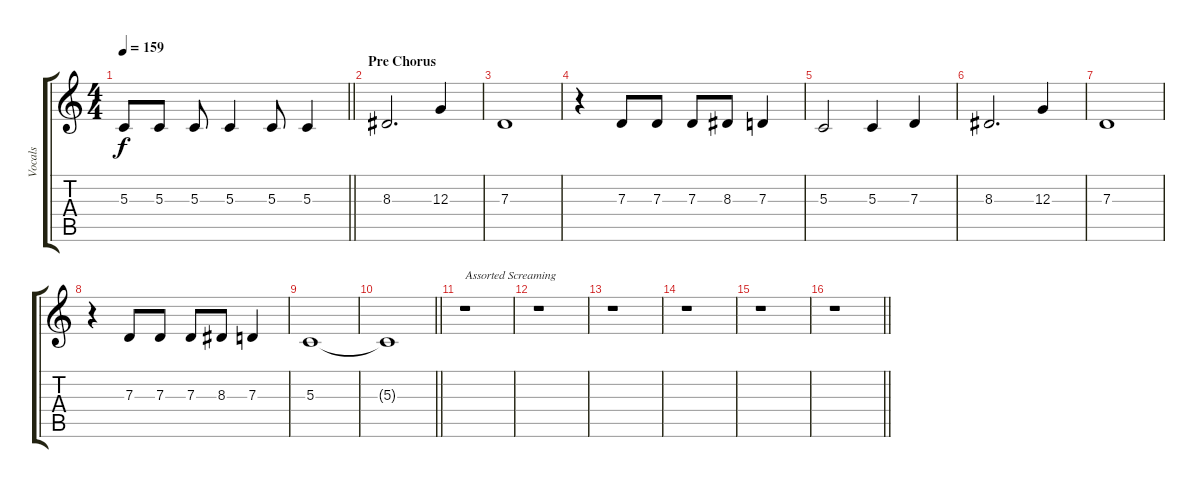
\track ("Vocals" "Vocals") {instrument cello}
\staff {score tabs}
\tuning (E4 B3 G3 D3 A2 E2) {hide}
\ts (4 4)
\tempo 159
\clef g2
\barLineRight lightlight
\ks c
5.3.8{dy f} 5.3.8 5.3.8 5.3.4 5.3.8 5.3.4 |
\section ("" "Pre Chorus")
8.3.2{d} 12.3.4 |
7.3.1 |
r.4 7.3.8 7.3.8 7.3.8 8.3.8 7.3.4 |
5.3.2 5.3.4 7.3.4 |
8.3.2{d} 12.3.4 |
7.3.1 |
r.4 7.3.8 7.3.8 7.3.8 8.3.8 7.3.4 |
5.3.1 |
\barLineRight lightlight
5.3{t}.1 |
r.1{txt "Assorted Screaming"} |
r.1 |
r.1 |
r.1 |
r.1 |
\barLineRight lightlight
r.1
